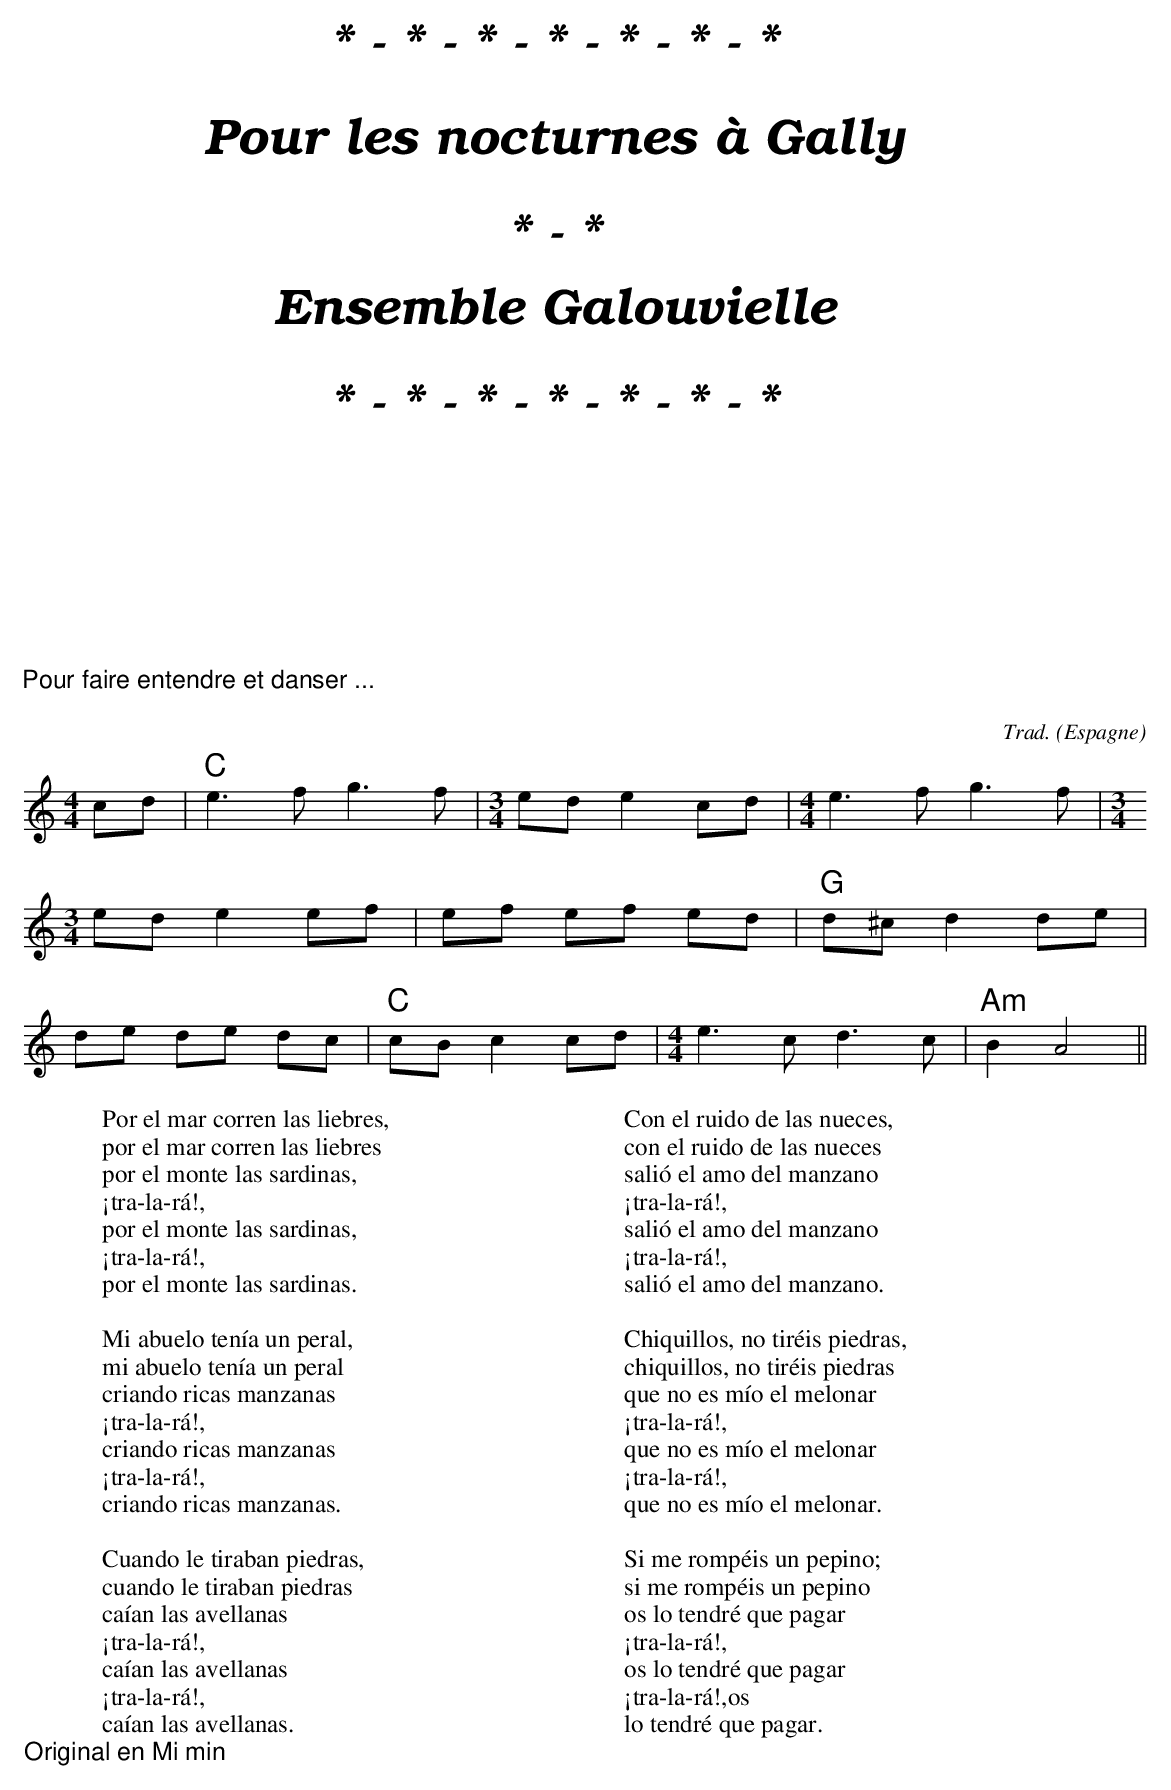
X:1
T:Ahora que vamos despacio
C:Trad.
O:Espagne
M:4/4
L:1/8
K:Am
cd | "C"e3fg3f | [M:3/4]ede2cd | [M:4/4]e3fg3f | [M:3/4]
ede2ef | ef ef ed | "G"d^cd2de |
de de dc | "C"cBc2cd | [M:4/4]e3cd3c | "Am"B2A4 ||
W:Por el mar corren las liebres,
W:por el mar corren las liebres
W:por el monte las sardinas,
W:¡tra-la-rá!,
W:por el monte las sardinas,
W:¡tra-la-rá!,
W:por el monte las sardinas.
W:
W:Mi abuelo tenía un peral,
W:mi abuelo tenía un peral
W:criando ricas manzanas
W:¡tra-la-rá!,
W:criando ricas manzanas
W:¡tra-la-rá!,
W:criando ricas manzanas.
W:
W:Cuando le tiraban piedras,
W:cuando le tiraban piedras
W:caían las avellanas
W:¡tra-la-rá!,
W:caían las avellanas
W:¡tra-la-rá!,
W:caían las avellanas.
W:
W:Con el ruido de las nueces,
W:con el ruido de las nueces
W:salió el amo del manzano
W:¡tra-la-rá!,
W:salió el amo del manzano
W:¡tra-la-rá!,
W:salió el amo del manzano.
W:
W:Chiquillos, no tiréis piedras,
W:chiquillos, no tiréis piedras
W:que no es mío el melonar
W:¡tra-la-rá!,
W:que no es mío el melonar
W:¡tra-la-rá!,
W:que no es mío el melonar.
W:
W:Si me rompéis un pepino;
W:si me rompéis un pepino
W:os lo tendré que pagar
W:¡tra-la-rá!,
W:os lo tendré que pagar
W:¡tra-la-rá!,os
W:lo tendré que pagar.
